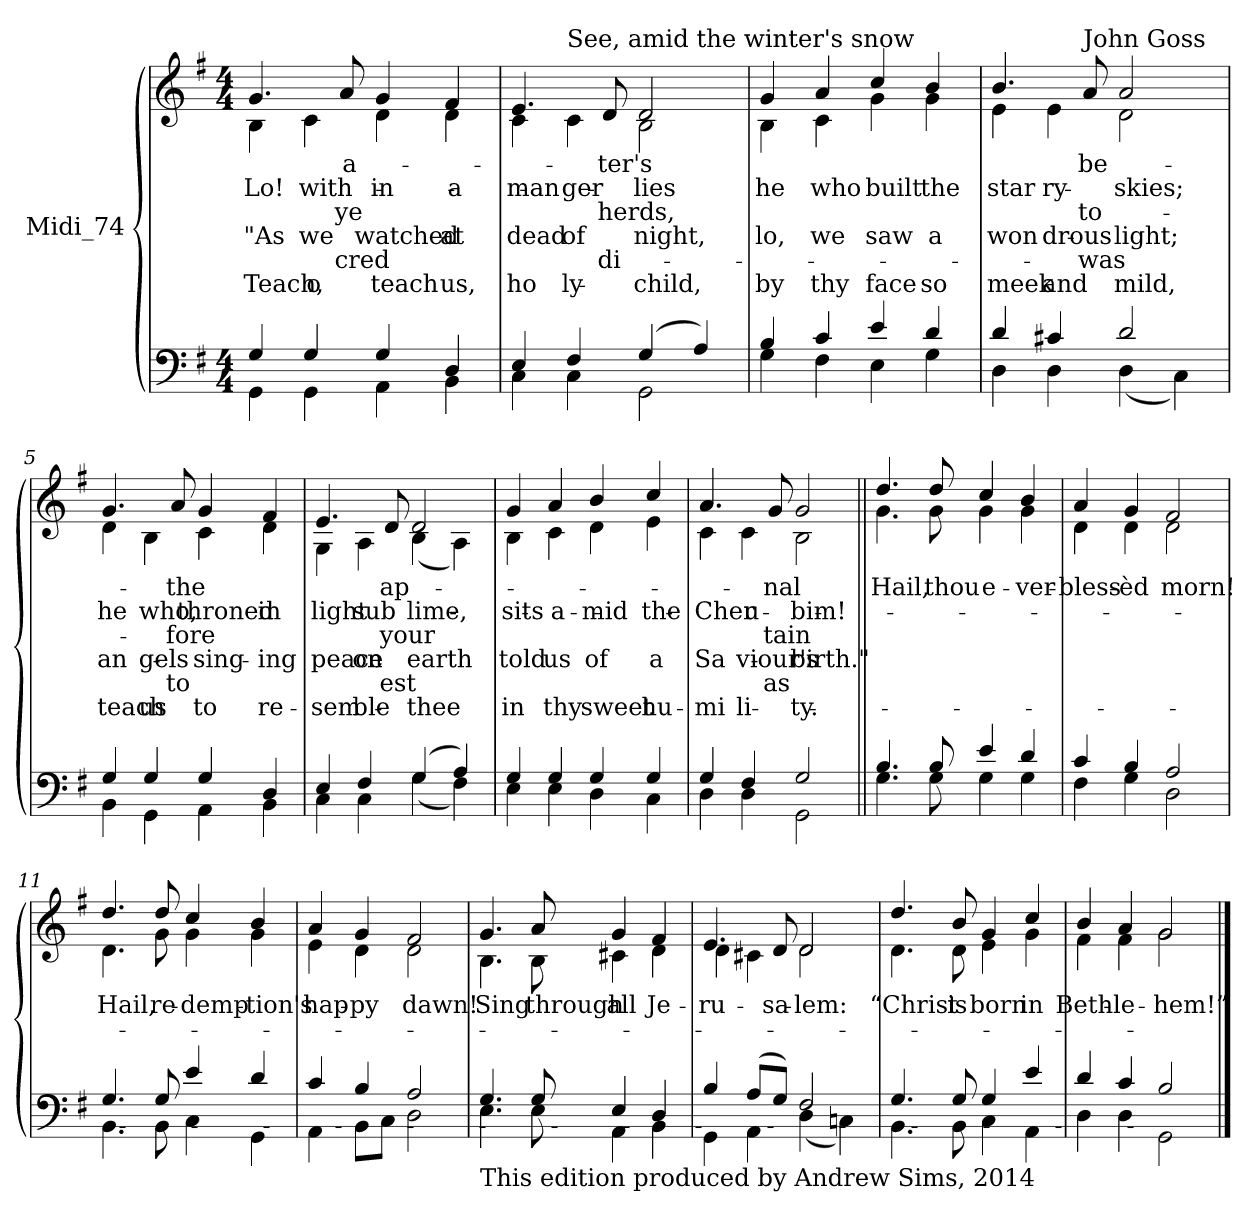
**kern	**kern	**text	**text	**text	**text	**text	**text
*part2	*part1	*part1	*part1	*part1	*part1	*part1	*part1
*staff2	*staff1	*staff1	*staff1	*staff1	*staff1	*staff1	*staff1
*I"Midi_74	*	*	*	*	*	*	*
*clefF4	*clefG2	*	*	*	*	*	*
*k[f#]	*k[f#]	*	*	*	*	*	*
*G:	*G:	*	*	*	*	*	*
*M4/4	*M4/4	*	*	*	*	*	*
=1	=1	=1	=1	=1	=1	=1	=1
*^	*	*	*	*	*	*	*
!	!	!LO:TX:a:t=Edward Caswall	!	!	!	!	!	!
!	!	!	!LO:LY:b	!	!LO:LY:b	!	!LO:LY:b	!
*	*	*^	*	*	*	*	*	*
!	!	!	!	!	!LO:LY:b	!	!LO:LY:b	!	!LO:LY:b
4G/	4GG\	4.g/	4B\	.	Lo!	.	"As	.	Teach,
!	!	!	!	!	!LO:LY:b	!	!LO:LY:b	!	!LO:LY:b
4G/	4GG\	.	4c\	.	with-	.	-we	.	o
!	!	!	!	!LO:LY:b	!	!LO:LY:b	!	!LO:LY:b	!
.	.	8a/	.	-a-	.	-ye	.	cred	.
!	!	!	!	!LO:LY:b	!	!LO:LY:b	!	!LO:LY:b	!
!	!	!	!	!	!LO:LY:b	!	!LO:LY:b	!	!LO:LY:b
4G/	4AA\	4g/	4d\	.	in	.	watched	.	teach
!	!	!	!	!LO:LY:b	!	!LO:LY:b	!	!LO:LY:b	!
!	!	!	!	!	!LO:LY:b	!	!LO:LY:b	!	!LO:LY:b
4D/	4BB\	4f#/	4d\	.	a	.	at	.	us,
=2	=2	=2	=2	=2	=2	=2	=2	=2	=2
!	!	!	!	!LO:LY:b	!	!LO:LY:b	!	!LO:LY:b	!
!	!	!	!	!	!LO:LY:b	!	!LO:LY:b	!	!LO:LY:b
4E/	4C\	4.e/	4c\	.	man-	.	-dead	.	ho-
!	!	!	!LO:TX:a:t=See, amid the winter's snow	!	!	!	!	!	!
!	!	!	!	!	!LO:LY:b	!	!LO:LY:b	!	!LO:LY:b
4F#/	4C\	.	4c\	.	-ger	.	of	.	ly
!	!	!	!	!LO:LY:b	!	!LO:LY:b	!	!LO:LY:b	!
.	.	8d/	.	ter's	.	herds,	.	di-	.
!	!	!	!	!LO:LY:b	!	!LO:LY:b	!	!LO:LY:b	!
!	!	!	!	!	!LO:LY:b	!	!LO:LY:b	!	!LO:LY:b
(>4G/	2GG\	2d/	2B\	.	lies	.	night,	.	child,
4A/)	.	.	.	.	.	.	.	.	.
=3	=3	=3	=3	=3	=3	=3	=3	=3	=3
!	!	!	!	!LO:LY:b	!	!LO:LY:b	!	!LO:LY:b	!
!	!	!	!	!	!LO:LY:b	!	!LO:LY:b	!	!LO:LY:b
4B/	4G\	4g/	4B\	.	he	.	lo,	.	by
!	!	!	!	!LO:LY:b	!	!LO:LY:b	!	!LO:LY:b	!
!	!	!	!	!	!LO:LY:b	!	!LO:LY:b	!	!LO:LY:b
4c/	4F#\	4a/	4c\	.	who	.	we	.	thy
!	!	!	!	!LO:LY:b	!	!LO:LY:b	!	!LO:LY:b	!
!	!	!	!	!	!LO:LY:b	!	!LO:LY:b	!	!LO:LY:b
4e/	4E\	4cc/	4g\	.	built	.	saw	.	face
!	!	!	!	!LO:LY:b	!	!LO:LY:b	!	!LO:LY:b	!
!	!	!	!	!	!LO:LY:b	!	!LO:LY:b	!	!LO:LY:b
4d/	4G\	4b/	4g\	.	the	.	a	.	so
=4	=4	=4	=4	=4	=4	=4	=4	=4	=4
!	!	!	!	!LO:LY:b	!	!LO:LY:b	!	!LO:LY:b	!
!	!	!	!	!	!LO:LY:b	!	!LO:LY:b	!	!LO:LY:b
4d/	4D\	4.b/	4e\	.	star-	.	-won-	.	-meek
!	!	!	!	!	!LO:LY:b	!	!LO:LY:b	!	!LO:LY:b
4c#X/	4D\	.	4e\	.	ry	.	drous	.	and
!	!	!LO:TX:a:t=John Goss	!	!	!	!	!	!	!
!	!	!	!	!LO:LY:b	!	!LO:LY:b	!	!LO:LY:b	!
.	.	8a/	.	be-	.	-to-	.	-was	.
!	!	!	!	!LO:LY:b	!	!LO:LY:b	!	!LO:LY:b	!
!	!	!	!	!	!LO:LY:b	!	!LO:LY:b	!	!LO:LY:b
2d/	(<4D\	2a/	2d\	.	skies;	.	light;	.	mild,
.	4C\)	.	.	.	.	.	.	.	.
!!LO:LB:g=z	!!
=5	=5	=5	=5	=5	=5	=5	=5	=5	=5
!	!	!	!	!LO:LY:b	!	!LO:LY:b	!	!LO:LY:b	!
!	!	!	!	!	!LO:LY:b	!	!LO:LY:b	!	!LO:LY:b
4G/	4BB\	4.g/	4d\	.	he	.	an-	.	-teach
!	!	!	!	!	!LO:LY:b	!	!LO:LY:b	!	!LO:LY:b
4G/	4GG\	.	4B\	.	who,	.	gels	.	us
!	!	!	!	!LO:LY:b	!	!LO:LY:b	!	!LO:LY:b	!
.	.	8a/	.	the	.	fore	.	to	.
!	!	!	!	!LO:LY:b	!	!LO:LY:b	!	!LO:LY:b	!
!	!	!	!	!	!LO:LY:b	!	!LO:LY:b	!	!LO:LY:b
4G/	4AA\	4g/	4c\	.	throned	.	sing-	.	-to
!	!	!	!	!LO:LY:b	!	!LO:LY:b	!	!LO:LY:b	!
!	!	!	!	!	!LO:LY:b	!	!LO:LY:b	!	!LO:LY:b
4D/	4BB\	4f#/	4d\	.	in	.	ing	.	re-
=6	=6	=6	=6	=6	=6	=6	=6	=6	=6
!	!	!	!	!LO:LY:b	!	!LO:LY:b	!	!LO:LY:b	!
!	!	!	!	!	!LO:LY:b	!	!LO:LY:b	!	!LO:LY:b
4E/	4C\	4.e/	4G\	.	light	.	peace	.	sem-
!	!	!	!	!	!LO:LY:b	!	!LO:LY:b	!	!LO:LY:b
4F#/	4C\	.	4A\	.	-sub-	.	-on	.	ble
!	!	!	!	!LO:LY:b	!	!LO:LY:b	!	!LO:LY:b	!
.	.	8d/	.	-ap-	.	-your	.	est	.
!	!	!	!	!LO:LY:b	!	!LO:LY:b	!	!LO:LY:b	!
!	!	!	!	!	!LO:LY:b	!	!LO:LY:b	!	!LO:LY:b
(>4G/	(<4G\	2d/	(<4B\	.	lime,	.	earth	.	thee
4A/)	4F#\)	.	4A\)	.	.	.	.	.	.
=7	=7	=7	=7	=7	=7	=7	=7	=7	=7
!	!	!	!	!LO:LY:b	!	!LO:LY:b	!	!LO:LY:b	!
!	!	!	!	!	!LO:LY:b	!	!LO:LY:b	!	!LO:LY:b
4G/	4E\	4g/	4B\	.	sits	.	told	.	in
!	!	!	!	!LO:LY:b	!	!LO:LY:b	!	!LO:LY:b	!
!	!	!	!	!	!LO:LY:b	!	!LO:LY:b	!	!LO:LY:b
4G/	4E\	4a/	4c\	.	a-	.	-us	.	thy
!	!	!	!	!LO:LY:b	!	!LO:LY:b	!	!LO:LY:b	!
!	!	!	!	!	!LO:LY:b	!	!LO:LY:b	!	!LO:LY:b
4G/	4D\	4b/	4d\	.	mid	.	of	.	sweet
!	!	!	!	!LO:LY:b	!	!LO:LY:b	!	!LO:LY:b	!
!	!	!	!	!	!LO:LY:b	!	!LO:LY:b	!	!LO:LY:b
4G/	4C\	4cc/	4e\	.	the	.	a	.	hu-
=8	=8	=8	=8	=8	=8	=8	=8	=8	=8
!	!	!	!	!LO:LY:b	!	!LO:LY:b	!	!LO:LY:b	!
!	!	!	!	!	!LO:LY:b	!	!LO:LY:b	!	!LO:LY:b
4G/	4D\	4.a/	4c\	.	Cher-	.	-Sa-	.	-mi-
!	!	!	!	!	!LO:LY:b	!	!LO:LY:b	!	!LO:LY:b
4F#/	4D\	.	4c\	.	-u-	.	-viour's	.	li-
!	!	!	!	!LO:LY:b	!	!LO:LY:b	!	!LO:LY:b	!
.	.	8g/	.	nal	.	tain	.	as	.
!	!	!	!	!LO:LY:b	!	!LO:LY:b	!	!LO:LY:b	!
!	!	!	!	!	!LO:LY:b	!	!LO:LY:b	!	!LO:LY:b
2G/	2GG\	2g/	2B\	.	-bim!	.	birth."	.	ty.
!!LO:LB:g=z	!!
=9||	=9||	=9||	=9||	=9||	=9||	=9||	=9||	=9||	=9||
!	!	!	!	!LO:LY:b	!	!	!	!	!
4.B	4.G\	4.dd/	4.g\	Hail,	.	.	.	.	.
!	!	!	!	!LO:LY:b	!	!	!	!	!
8B	8G\	8dd/	8g\	thou	.	.	.	.	.
!	!	!	!	!LO:LY:b	!	!	!	!	!
4e	4G\	4cc/	4g\	e-	.	.	.	.	.
!	!	!	!	!LO:LY:b	!	!	!	!	!
4d	4G\	4b/	4g\	-ver-	.	.	.	.	.
=10	=10	=10	=10	=10	=10	=10	=10	=10	=10
!	!	!	!	!LO:LY:b	!	!	!	!	!
4c	4F#\	4a/	4d\	-bless-	.	.	.	.	.
!	!	!	!	!LO:LY:b	!	!	!	!	!
4B	4G\	4g/	4d\	-èd	.	.	.	.	.
!	!	!	!	!LO:LY:b	!	!	!	!	!
2A	2D\	2f#/	2d\	morn!	.	.	.	.	.
=11	=11	=11	=11	=11	=11	=11	=11	=11	=11
!	!	!	!	!LO:LY:b	!	!	!	!	!
4.G	4.BB\	4.dd/	4.d\	Hail,	.	.	.	.	.
!	!	!	!	!LO:LY:b	!	!	!	!	!
8G	8BB\	8dd/	8g\	re-	.	.	.	.	.
!	!	!	!	!LO:LY:b	!	!	!	!	!
4e	4C\	4cc/	4g\	-demp-	.	.	.	.	.
!	!	!	!	!LO:LY:b	!	!	!	!	!
4d	4GG\	4b/	4g\	-tion's	.	.	.	.	.
=12	=12	=12	=12	=12	=12	=12	=12	=12	=12
!	!	!	!	!LO:LY:b	!	!	!	!	!
4c	4AA\	4a/	4e\	hap-	.	.	.	.	.
!	!	!	!	!LO:LY:b	!	!	!	!	!
4B	8BB\L	4g/	4d\	-py	.	.	.	.	.
.	8C\J	.	.	.	.	.	.	.	.
!	!	!	!	!LO:LY:b	!	!	!	!	!
2A	2D\	2f#/	2d\	dawn!	.	.	.	.	.
!!LO:LB:g=z	!!
=13	=13	=13	=13	=13	=13	=13	=13	=13	=13
!LO:TX:b:t=This edition produced by Andrew Sims, 2014	!	!	!	!	!	!	!	!	!
!	!	!	!	!LO:LY:b	!	!	!	!	!
4.G	4.E\	4.g/	4.B\	Sing	.	.	.	.	.
!	!	!	!	!LO:LY:b	!	!	!	!	!
8G	8E\	8a/	8B\	through	.	.	.	.	.
!	!	!	!	!LO:LY:b	!	!	!	!	!
4E	4AA\	4g/	4c#X\	all	.	.	.	.	.
!	!	!	!	!LO:LY:b	!	!	!	!	!
4D	4BB\	4f#/	4d\	Je-	.	.	.	.	.
=14	=14	=14	=14	=14	=14	=14	=14	=14	=14
!	!	!	!	!LO:LY:b	!	!	!	!	!
4B	4GG\	4.e/	4d\	-ru-	.	.	.	.	.
(>8AL	4AA\	.	4c#X\	.	.	.	.	.	.
!	!	!	!	!LO:LY:b	!	!	!	!	!
8GJ)	.	8d/	.	-sa-	.	.	.	.	.
!	!	!	!	!LO:LY:b	!	!	!	!	!
2F#	(<4D\	2d/	2d\	-lem:	.	.	.	.	.
.	4Cn\)	.	.	.	.	.	.	.	.
=15	=15	=15	=15	=15	=15	=15	=15	=15	=15
!	!	!	!	!LO:LY:b	!	!	!	!	!
4.G	4.BB\	4.dd/	4.d\	“Christ	.	.	.	.	.
!	!	!	!	!LO:LY:b	!	!	!	!	!
8G	8BB\	8b/	8d\	is	.	.	.	.	.
!	!	!	!	!LO:LY:b	!	!	!	!	!
4G	4C\	4g/	4e\	born	.	.	.	.	.
!	!	!	!	!LO:LY:b	!	!	!	!	!
4e	4AA\	4cc/	4g\	in	.	.	.	.	.
=16	=16	=16	=16	=16	=16	=16	=16	=16	=16
!	!	!	!	!LO:LY:b	!	!	!	!	!
4d	4D\	4b/	4f#\	Beth-	.	.	.	.	.
!	!	!	!	!LO:LY:b	!	!	!	!	!
4c	4D\	4a/	4f#\	-le-	.	.	.	.	.
!	!	!	!	!LO:LY:b	!	!	!	!	!
2B	2GG\	2g/	2g\	-hem!”	.	.	.	.	.
*v	*v	*	*	*	*	*	*	*	*
*	*v	*v	*	*	*	*	*	*
==	==	==	==	==	==	==	==
*-	*-	*-	*-	*-	*-	*-	*-
